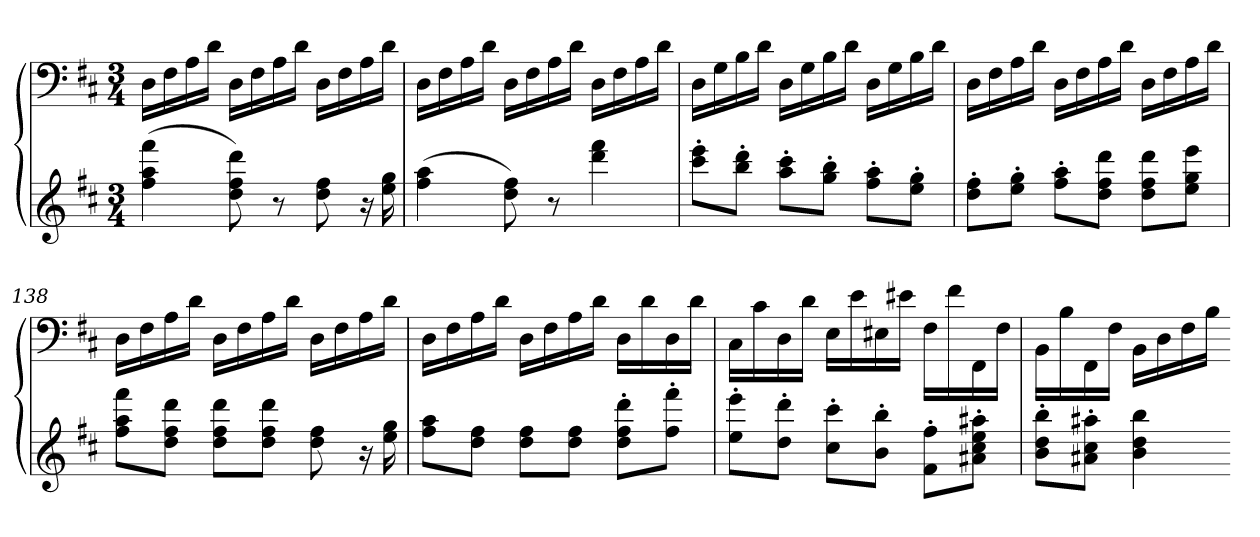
**kern	**kern
*part1	*part1
*staff2	*staff1
*clefG2	*clefF4
*k[f#c#]	*k[f#c#]
*D:	*D:
*M3/4	*M3/4
=	=
(4ff# 4aa 4fff#	16DLL
.	16F#
.	16A
.	16dJJ
8dd 8ff# 8ddd)	16DLL
.	16F#
8r	16A
.	16dJJ
8dd 8ff#	16DLL
.	16F#
16r	16A
16ee 16gg	16dJJ
=135	=135
(4ff# 4aa	16DLL
.	16F#
.	16A
.	16dJJ
8dd 8ff#)	16DLL
.	16F#
8r	16A
.	16dJJ
4ddd 4fff#	16DLL
.	16F#
.	16A
.	16dJJ
=136	=136
8ccc#' 8eee'L	16DLL
.	16G
8bb' 8ddd'J	16B
.	16dJJ
8aa' 8ccc#'L	16DLL
.	16G
8gg' 8bb'J	16B
.	16dJJ
8ff#' 8aa'L	16DLL
.	16G
8ee' 8gg'J	16B
.	16dJJ
=137	=137
8dd' 8ff#'L	16DLL
.	16F#
8ee' 8gg'J	16A
.	16dJJ
8ff#' 8aa'L	16DLL
.	16F#
8dd 8ff# 8dddJ	16A
.	16dJJ
8dd 8ff# 8dddL	16DLL
.	16F#
8ee 8gg 8eeeJ	16A
.	16dJJ
=138	=138
8ff# 8aa 8fff#L	16DLL
.	16F#
8dd 8ff# 8dddJ	16A
.	16dJJ
8dd 8ff# 8dddL	16DLL
.	16F#
8dd 8ff# 8dddJ	16A
.	16dJJ
8dd 8ff#	16DLL
.	16F#
16r	16A
16ee 16gg	16dJJ
=139	=139
8ff# 8aaL	16DLL
.	16F#
8dd 8ff#J	16A
.	16dJJ
8dd 8ff#L	16DLL
.	16F#
8dd 8ff#J	16A
.	16dJJ
8dd' 8ff#' 8ddd'L	16DLL
.	16d
8ff#' 8fff#'J	16D
.	16dJJ
=140	=140
8ee' 8eee'L	16C#LL
.	16c#
8dd' 8ddd'J	16D
.	16dJJ
8cc#' 8ccc#'L	16ELL
.	16e
8b' 8bb'J	16E#X
.	16e#XJJ
8f#' 8ff#'L	16F#LL
.	16f#
8a#X' 8cc#' 8ee' 8aa#X'J	16FF#
.	16F#JJ
=141	=141
8b' 8dd' 8bb'L	16BBLL
.	16B
8a#X' 8cc#' 8aa#X'J	16FF#
.	16F#JJ
4b 4dd 4bb	16BBLL
.	16D
.	16F#
.	16BJJ
=-	=-
*-	*-
